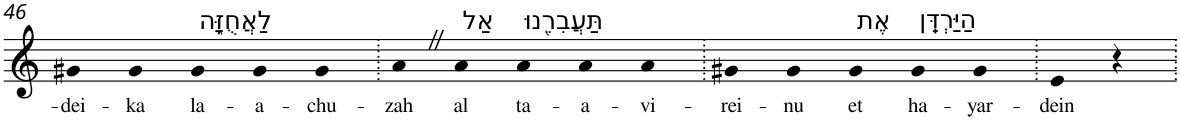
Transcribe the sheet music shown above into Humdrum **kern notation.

**kern	**text
*part1	*part1
*staff1	*staff1
*I"Piano	*
*I'Pno	*
!!LO:PB:g=z
*clefG2	*
*k[]	*
=46	=46
!	!LO:LY:b
4g#X	-dei-
!	!LO:LY:b
4g#	-ka
!LO:TX:a:t=לַאֲחֻזָּ֑ה	!
!	!LO:LY:b
4g#	la-
!	!LO:LY:b
4g#	-a-
!	!LO:LY:b
4g#	-chu-
=47.	=47.
!	!LO:LY:b
4aZ	-zah
!LO:TX:a:t=אַל	!
!	!LO:LY:b
4a	al
!LO:TX:a:t=תַּעֲבִרֵ֖נוּ	!
!	!LO:LY:b
4a	ta-
!	!LO:LY:b
4a	-a-
!	!LO:LY:b
4a	-vi-
=48.	=48.
!	!LO:LY:b
4g#X	-rei-
!	!LO:LY:b
4g#	-nu
!LO:TX:a:t=אֶת	!
!	!LO:LY:b
4g#	et
!LO:TX:a:t=הַיַּרְדֵּֽן	!
!	!LO:LY:b
4g#	ha-
!	!LO:LY:b
4g#	-yar-
=49.	=49.
!	!LO:LY:b
4e	-dein
4r	.
=.	=.
*-	*-
